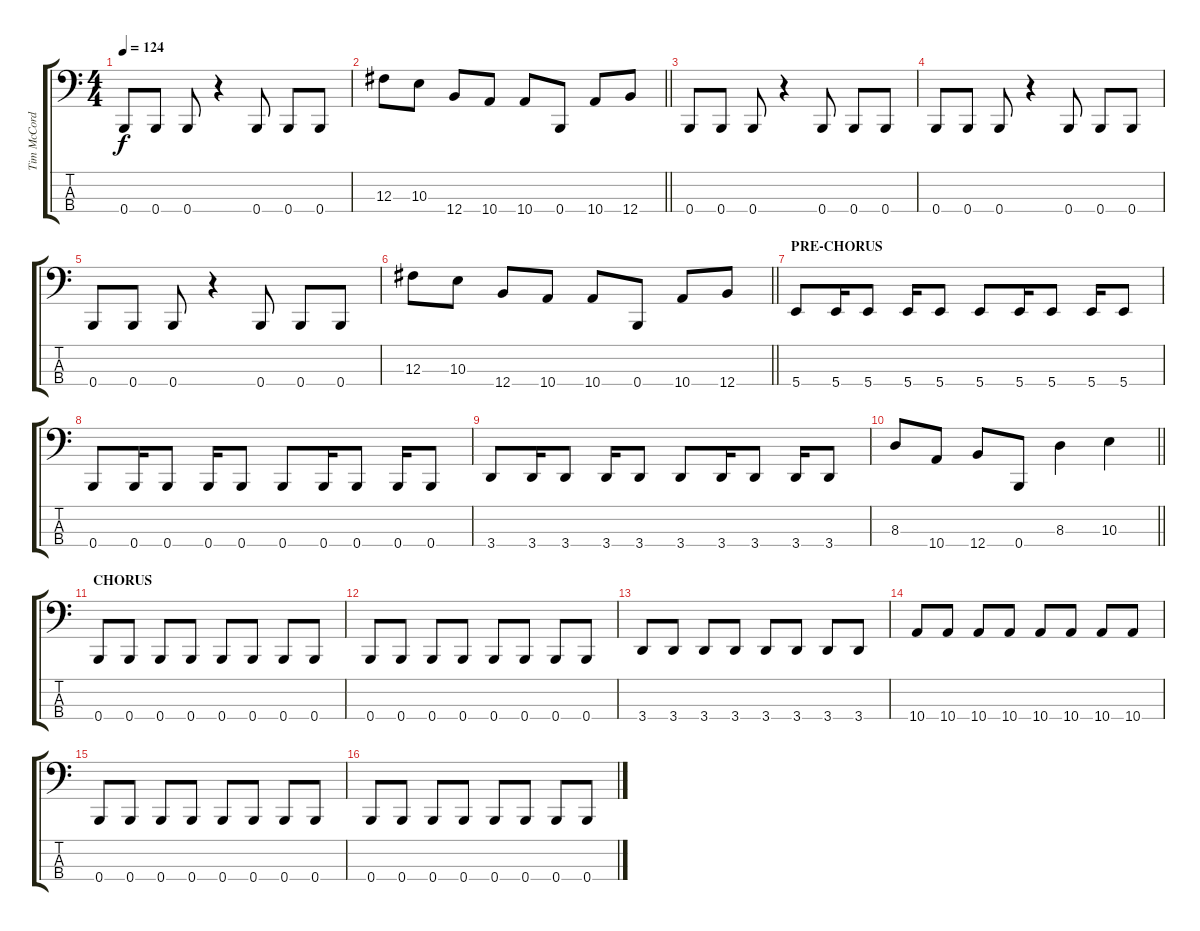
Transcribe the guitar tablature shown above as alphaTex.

\track ("Tim McCord - bass guitar" "Tim McCord") {instrument electricbassfinger}
\staff {score tabs}
\tuning (E2 B1 Gb1 B0) {hide}
\ts (4 4)
\tempo 124
\clef f4
\ks c
0.4.8{dy f} 0.4.8 0.4.8 r.4 0.4.8 0.4.8 0.4.8 |
\barLineRight lightlight
12.3.8 10.3.8 12.4.8 10.4.8 10.4.8 0.4.8 10.4.8 12.4.8 |
0.4.8 0.4.8 0.4.8 r.4 0.4.8 0.4.8 0.4.8 |
0.4.8 0.4.8 0.4.8 r.4 0.4.8 0.4.8 0.4.8 |
0.4.8 0.4.8 0.4.8 r.4 0.4.8 0.4.8 0.4.8 |
\barLineRight lightlight
12.3.8 10.3.8 12.4.8 10.4.8 10.4.8 0.4.8 10.4.8 12.4.8 |
\section ("" "PRE-CHORUS")
5.4.8 5.4.16 5.4.8 5.4.16 5.4.8 5.4.8 5.4.16 5.4.8 5.4.16 5.4.8 |
0.4.8 0.4.16 0.4.8 0.4.16 0.4.8 0.4.8 0.4.16 0.4.8 0.4.16 0.4.8 |
3.4.8 3.4.16 3.4.8 3.4.16 3.4.8 3.4.8 3.4.16 3.4.8 3.4.16 3.4.8 |
\barLineRight lightlight
8.3.8 10.4.8 12.4.8 0.4.8 8.3.4 10.3.4 |
\section ("" "CHORUS")
0.4.8 0.4.8 0.4.8 0.4.8 0.4.8 0.4.8 0.4.8 0.4.8 |
0.4.8 0.4.8 0.4.8 0.4.8 0.4.8 0.4.8 0.4.8 0.4.8 |
3.4.8 3.4.8 3.4.8 3.4.8 3.4.8 3.4.8 3.4.8 3.4.8 |
10.4.8 10.4.8 10.4.8 10.4.8 10.4.8 10.4.8 10.4.8 10.4.8 |
0.4.8 0.4.8 0.4.8 0.4.8 0.4.8 0.4.8 0.4.8 0.4.8 |
0.4.8 0.4.8 0.4.8 0.4.8 0.4.8 0.4.8 0.4.8 0.4.8
